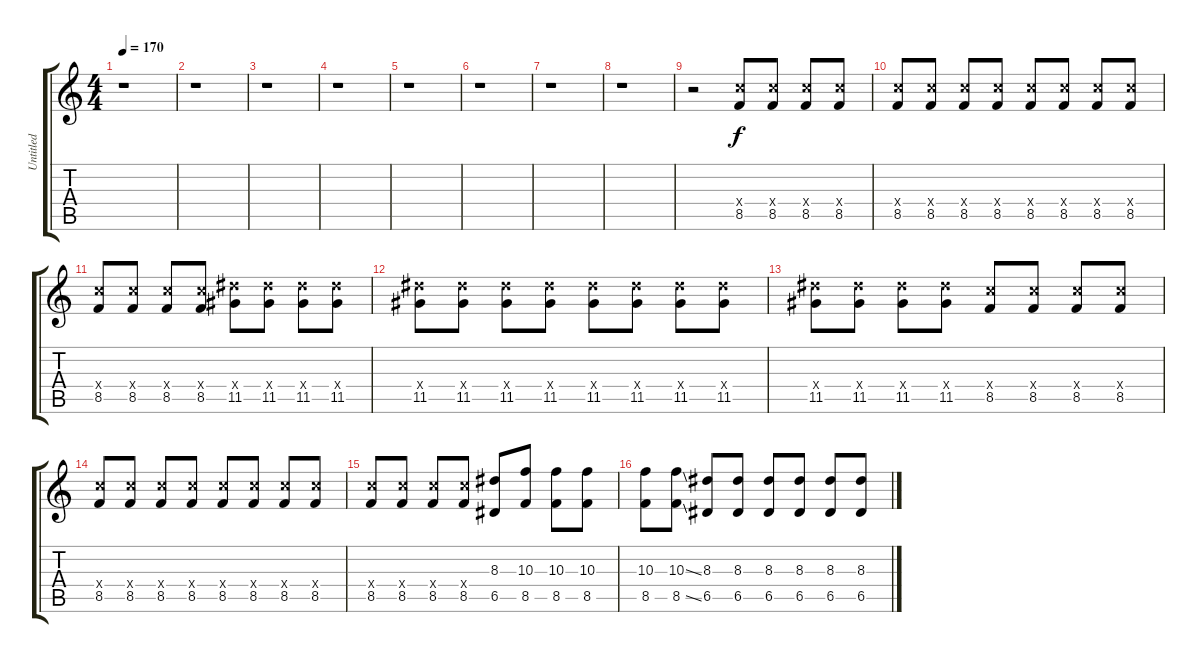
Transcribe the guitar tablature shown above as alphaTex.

\track ("Untitled" "Untitled") {instrument distortionguitar}
\staff {score tabs}
\tuning (E4 B3 G3 D3 A2 D2) {hide}
\ts (4 4)
\tempo 170
\clef g2
\ks c
r.1{dy f} |
r.1 |
r.1 |
r.1 |
r.1 |
r.1 |
r.1 |
r.1 |
r.2 (10.4{x} 8.5).8 (10.4{x} 8.5).8 (10.4{x} 8.5).8 (10.4{x} 8.5).8 |
(10.4{x} 8.5).8 (10.4{x} 8.5).8 (10.4{x} 8.5).8 (10.4{x} 8.5).8 (10.4{x} 8.5).8 (10.4{x} 8.5).8 (10.4{x} 8.5).8 (10.4{x} 8.5).8 |
(10.4{x} 8.5).8 (10.4{x} 8.5).8 (10.4{x} 8.5).8 (10.4{x} 8.5).8 (13.4{x} 11.5).8 (13.4{x} 11.5).8 (13.4{x} 11.5).8 (13.4{x} 11.5).8 |
(13.4{x} 11.5).8 (13.4{x} 11.5).8 (13.4{x} 11.5).8 (13.4{x} 11.5).8 (13.4{x} 11.5).8 (13.4{x} 11.5).8 (13.4{x} 11.5).8 (13.4{x} 11.5).8 |
(13.4{x} 11.5).8 (13.4{x} 11.5).8 (13.4{x} 11.5).8 (13.4{x} 11.5).8 (10.4{x} 8.5).8 (10.4{x} 8.5).8 (10.4{x} 8.5).8 (10.4{x} 8.5).8 |
(10.4{x} 8.5).8 (10.4{x} 8.5).8 (10.4{x} 8.5).8 (10.4{x} 8.5).8 (10.4{x} 8.5).8 (10.4{x} 8.5).8 (10.4{x} 8.5).8 (10.4{x} 8.5).8 |
(10.4{x} 8.5).8 (10.4{x} 8.5).8 (10.4{x} 8.5).8 (10.4{x} 8.5).8 (8.3 6.5).8 (10.3 8.5).8 (10.3 8.5).8 (10.3 8.5).8 |
(10.3 8.5).8 (10.3{ss} 8.5{ss}).8 (8.3 6.5).8 (8.3 6.5).8 (8.3 6.5).8 (8.3 6.5).8 (8.3 6.5).8 (8.3 6.5).8
